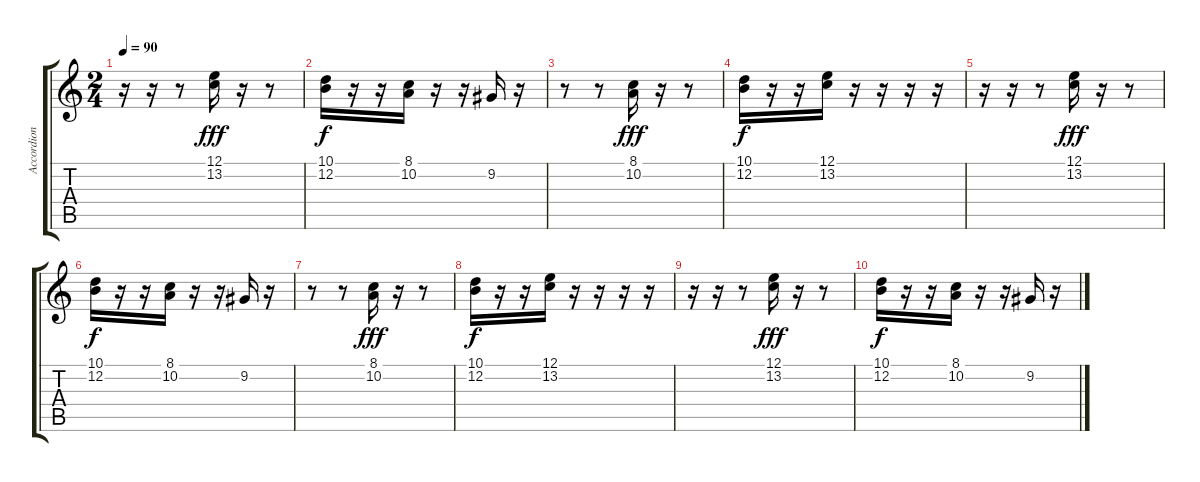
\track ("Accordion" "Accordion") {instrument accordion}
\staff {score tabs}
\tuning (E4 B3 G3 D3 A2 E2) {hide}
\ts (2 4)
\tempo 90
\clef g2
\ks c
r.16{dy f} r.16 r.8 (12.1 13.2).16{dy fff} r.16 r.8 |
(10.1 12.2).16{dy f} r.16 r.16 (8.1 10.2).16 r.16 r.16 9.2.16 r.16 |
r.8 r.8 (8.1 10.2).16{dy fff} r.16 r.8 |
(10.1 12.2).16{dy f} r.16 r.16 (12.1 13.2).16 r.16 r.16 r.16 r.16 |
r.16 r.16 r.8 (12.1 13.2).16{dy fff} r.16 r.8 |
(10.1 12.2).16{dy f} r.16 r.16 (8.1 10.2).16 r.16 r.16 9.2.16 r.16 |
r.8 r.8 (8.1 10.2).16{dy fff} r.16 r.8 |
(10.1 12.2).16{dy f} r.16 r.16 (12.1 13.2).16 r.16 r.16 r.16 r.16 |
r.16 r.16 r.8 (12.1 13.2).16{dy fff} r.16 r.8 |
(10.1 12.2).16{dy f} r.16 r.16 (8.1 10.2).16 r.16 r.16 9.2.16 r.16
